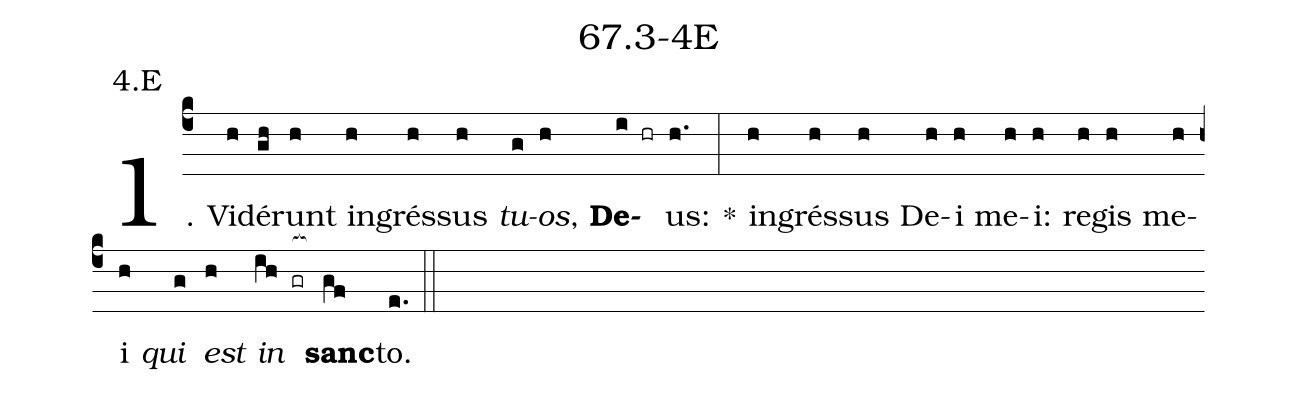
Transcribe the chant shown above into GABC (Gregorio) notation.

name: 67.3-4E;
annotation: 4.E;
%%
(c4)1. Vi(h)dé(gh)runt(h) in(h)grés(h)sus(h) <i>tu</i>(g)<i>os</i>,(h) <b>De</b>(i hr)us:(h.) *(:) in(h)grés(h)sus(h) De(h)i(h) me(h)i:(h) re(h)gis(h) me(h)i(h) <i>qui</i>(g) <i>est</i>(h) <i>in</i>(ih gr[ocb:1{]) <b>sanc</b>(gf[ocb:0}])to.(e.) (::)


%E(h) u(g) o(h) u(ih) a(gf) e.(e.) (::)
